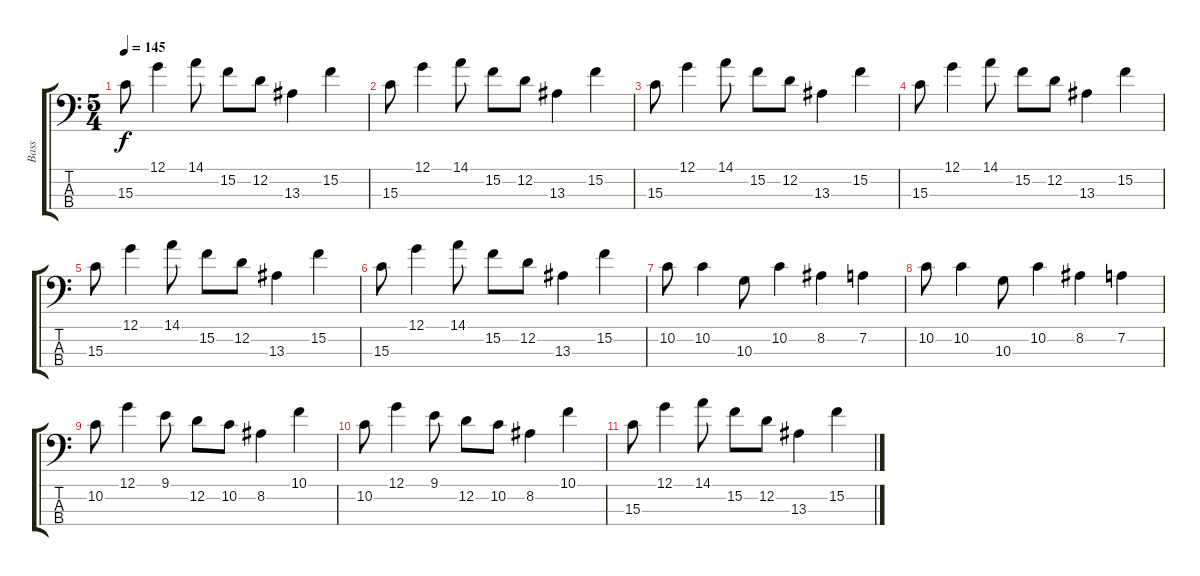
\track ("Bass" "Bass") {instrument electricbassfinger}
\staff {score tabs}
\tuning (G2 D2 A1 E1) {hide}
\ts (5 4)
\tempo 145
\clef f4
\ks c
15.3.8{dy f} 12.1.4 14.1.8 15.2.8 12.2.8 13.3.4 15.2.4 |
15.3.8 12.1.4 14.1.8 15.2.8 12.2.8 13.3.4 15.2.4 |
15.3.8 12.1.4 14.1.8 15.2.8 12.2.8 13.3.4 15.2.4 |
15.3.8 12.1.4 14.1.8 15.2.8 12.2.8 13.3.4 15.2.4 |
15.3.8 12.1.4 14.1.8 15.2.8 12.2.8 13.3.4 15.2.4 |
15.3.8 12.1.4 14.1.8 15.2.8 12.2.8 13.3.4 15.2.4 |
10.2.8{volume 0} 10.2.4 10.3.8 10.2.4 8.2.4 7.2.4 |
10.2.8 10.2.4 10.3.8 10.2.4 8.2.4 7.2.4 |
10.2.8 12.1.4 9.1.8 12.2.8 10.2.8 8.2.4 10.1.4 |
10.2.8 12.1.4 9.1.8 12.2.8 10.2.8 8.2.4 10.1.4 |
15.3.8 12.1.4 14.1.8 15.2.8 12.2.8 13.3.4 15.2.4
